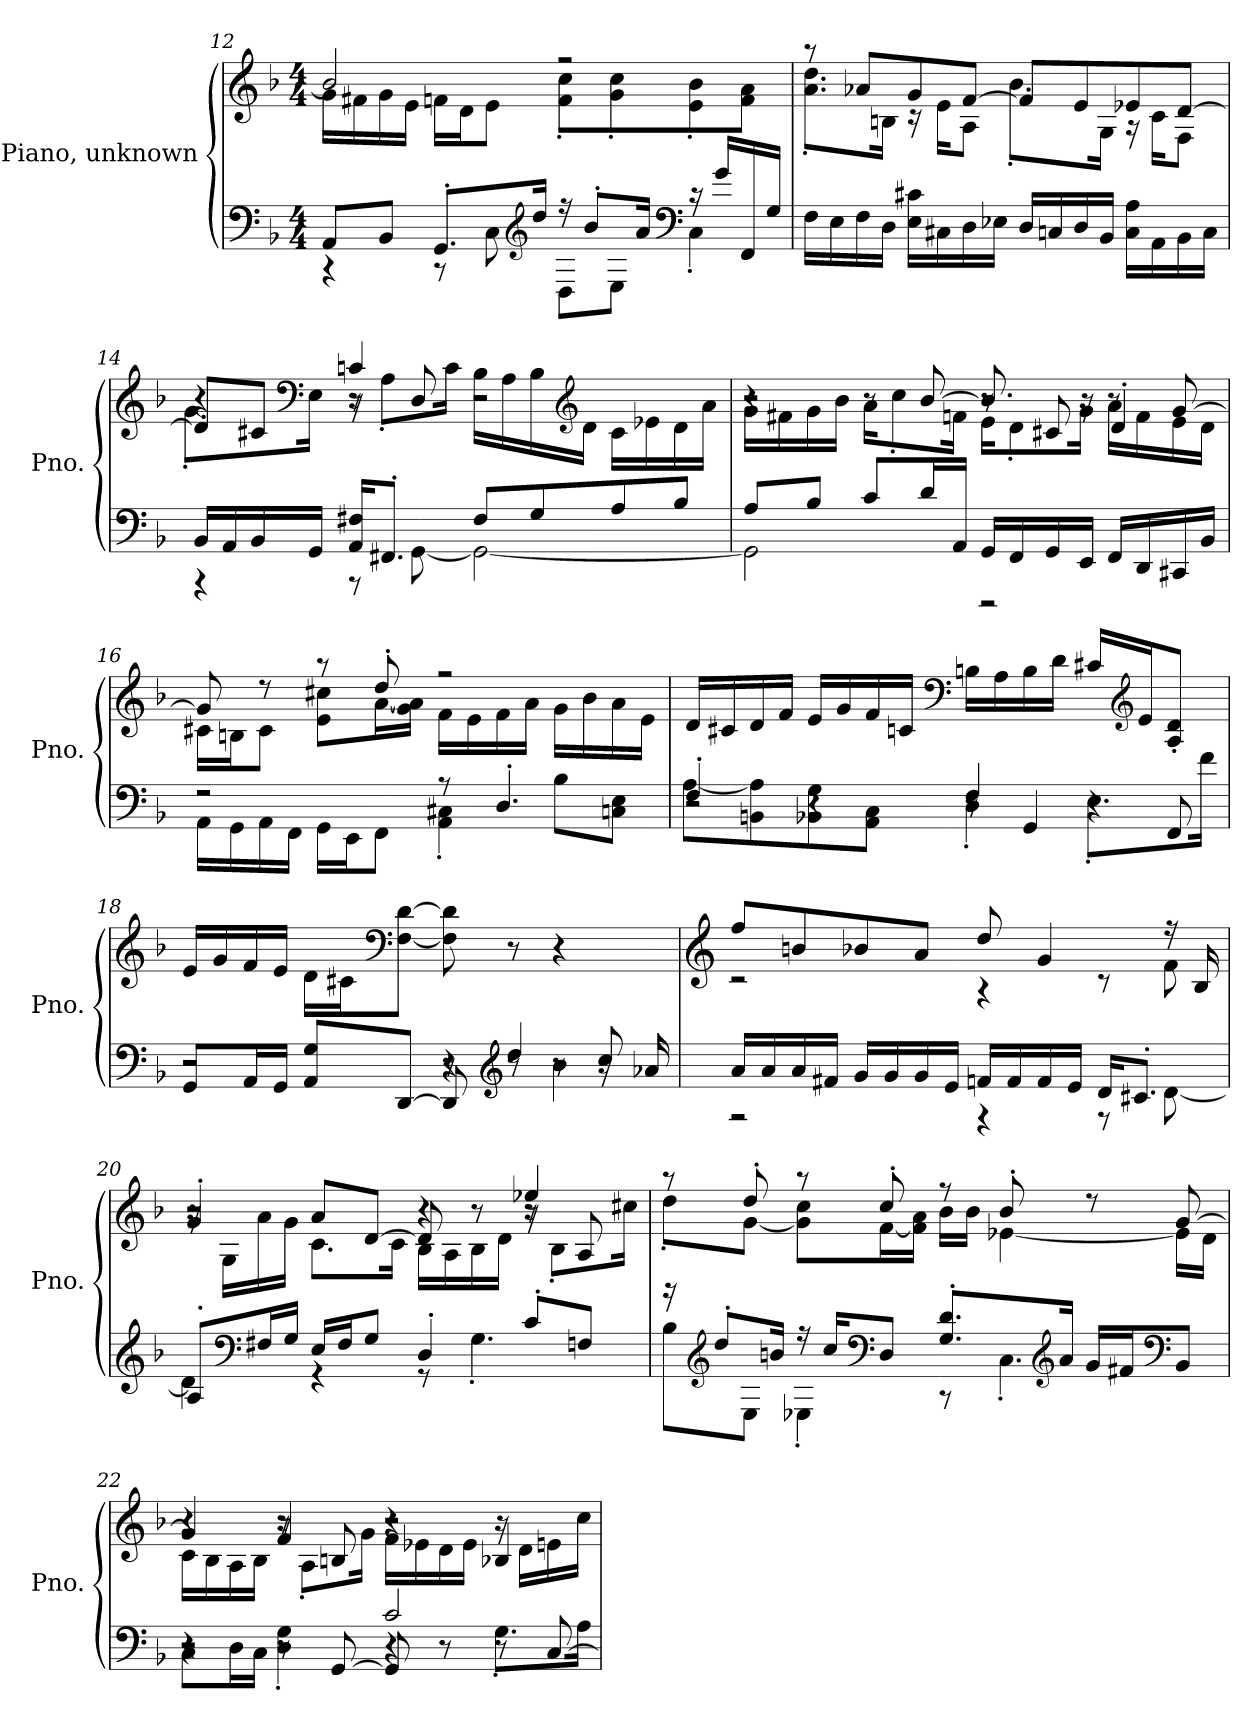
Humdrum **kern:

**kern	**kern
*part1	*part1
*staff2	*staff1
*I"Piano, unknown	*
*I'Pno.	*
*clefF4	*clefG2
*k[b-]	*k[b-]
*M4/4	*M4/4
=12	=12
*^	*^
8AA/L	4r	2b-/]	16g\LL
.	.	.	16f#X\
8BB-/J	.	.	16g\
.	.	.	16e\JJ
8.GG'/L	8r	.	16fn\LL
.	.	.	16d\J
.	8C\	.	8e\J
*clefG2	*	*	*
16dd/Jk	.	.	.
16r	8D\L	2r	8f\' 8cc\'L
8b-'/L	.	.	.
.	8E\J	.	8g\' 8cc\'
16a/Jk	.	.	.
*clefF4	*	*	*
16r	4C'\	.	8e\' 8b-\'
16g/LL	.	.	.
16FF/	.	.	8f\ 8a\J
16G/JJ	.	.	.
*v	*v	*	*
!!LO:LB:g=z	!!
=13	=13	=13
16F\LL	8r	8.a\' 8.dd\'L
16E\	.	.
16F\	8a-X/L	.
16D\JJ	.	16Bn\Jk
16E\ 16c#X\LL	8g/	16r
16C#X\	.	16e\KL
16D\	[8f/J	8A\J
16E-X\JJ	.	.
16D/LL	8f/L]	8.b-'\L
16Cn/	.	.
16D/	8e/	.
16BB-/JJ	.	16G\Jk
16C\ 16A\LL	8e-X/	16r
16AA\	.	16c\KL
16BB-\	[8d/J	8F\J
16C\JJ	.	.
=14	=14	=14
*^	*	*^
16BB-/LL	4r	8d/L]	8.g'\L	4r
16AA/	.	.	.	.
16BB-/	.	8c#X/J	.	.
*	*	*clefF4	*	*
16GG/JJ	.	.	16E\Jk	.
16AA/ 16F#X/KL	8r	4cn/	16r	8r
8.FF#X'/J	.	.	8A'\L	.
.	[8GG\	.	.	8D/
.	.	.	16c\Jk	.
8F#/L	2GG\_	2r	16B-\LL	2r
.	.	.	16A\	.
8G/	.	.	16B-\	.
*	*	*clefG2	*	*
.	.	.	16d\JJ	.
8A/	.	.	16c\LL	.
.	.	.	16e-X\	.
8B-/J	.	.	16d\	.
.	.	.	16a\JJ	.
!!LO:LB:g=z	!!	!!
=15	=15	=15	=15	=15
8A/L	2GG\]	4r	16g\LL	2r
.	.	.	16f#X\	.
8B-/J	.	.	16g\	.
.	.	.	16b-\JJ	.
8c/L	.	8r	16a\KL	.
.	.	.	8cc'\	.
16d/L	.	[8b-/	.	.
16AA/JJ	.	.	16fn\Jk	.
16GG/LL	2r	8.b-/]	16e\KL	8r
16FF/	.	.	8d'\	.
16GG/	.	.	.	8c#X/
16EE/JJ	.	16r	16g\Jk	.
16FF/LL	.	8r	16a\LL	4d'/
16DD/	.	.	16f\	.
16CC#X/	.	[8g/	16e\	.
16BB-/JJ	.	.	16d\JJ	.
*	*	*	*v	*v
=16	=16	=16	=16
2r	16AA\LL	8g/]	16c#X\LL
.	16GG\	.	16Bn\J
.	16AA\	8r	8c#\J
.	16FF\JJ	.	.
.	16GG\LL	8r	8e\ 8cc#X\L
.	16EE\J	.	.
.	8FF\J	8dd'/	[16a\L
.	.	.	16g\ 16a\]JJ
8r	4AA\' 4C#X\'	2r	16f\LL
.	.	.	16e\
4.D'/	.	.	16f\
.	.	.	16a\JJ
.	8B-\L	.	16g\LL
.	.	.	16b-\
.	8Cn\ 8E\J	.	16a\
.	.	.	16e\JJ
*	*	*v	*v
!!LO:LB:g=z
=17	=17	=17
*	*^	*
4F'/	[8A\L	2r	16d/LL
.	.	.	16c#X/
.	8BBn\ 8A\]	.	16d/
.	.	.	16f/JJ
4r	8BB-X\ 8G\	.	16e/LL
.	.	.	16g/
.	8AA\ 8C\J	.	16f/
.	.	.	16cn/JJ
*	*	*	*clefF4
4F/	4D'\	8r	16Bn\LL
.	.	.	16A\
.	.	4GG/	16B\
.	.	.	16d\JJ
4r	8.E'\L	.	16c#X/LL
*	*	*	*clefG2
.	.	.	16e/J
.	.	8FF/	8A/' 8d/'J
.	16f\Jk	.	.
=18	=18	=18	=18
2r	2r	8GG/L	16e/LL
.	.	.	16g/
.	.	16AA/L	16f/
.	.	16GG/JJ	16e/JJ
.	.	8AA/ 8G/L	16d\LL
.	.	.	16c#X\J
*	*	*	*clefF4
.	.	[8DD/J	[8F\ [8d\J
8r	4r	8DD/]	8F\] 8d\]
*clefG2	*	*	*
4dd/	.	8r	8r
.	4b-\	8r	4r
8cc/	.	16r	.
.	.	16a-X/	.
*v	*v	*v	*
!!LO:LB:g=z
=19	=19
*	*clefG2
*^	*^
16a/LL	2r	8ff/L	2r
16a/	.	.	.
16a/	.	8bn/	.
16f#X/JJ	.	.	.
16g/LL	.	8b-X/	.
16g/	.	.	.
16g/	.	8a/J	.
16e/JJ	.	.	.
16fn/LL	4r	8dd/	4r
16f/	.	.	.
16f/	.	4g/	.
16e/JJ	.	.	.
16d/KL	8r	.	8r
8.c#X'/J	.	.	.
.	[8d\	16r	8f\
.	.	16B-/	.
=20	=20	=20	=20
*	*	*	*^
8A'/L	4d\]	4g'/	16r	2r
.	.	.	16G\LL	.
*clefF4	*	*	*	*
16F#X/L	.	.	16a\	.
16G/JJ	.	.	16g\JJ	.
16E/LL	4r	8a/L	8.c\L	.
16F#/J	.	.	.	.
8G/J	.	[8d/J	.	.
.	.	.	16c\Jk	.
4D'/	8r	8d/]	16B-\LL	4r
.	.	.	16A\	.
.	4.G'\	8r	16B-\	.
.	.	.	16d\JJ	.
8c'/L	.	4ee-X/	16r	8r
.	.	.	8B-'\L	.
8Fn/J	.	.	.	8A/
.	.	.	16cc#X\Jk	.
*	*	*	*v	*v
!!LO:LB:g=z
=21	=21	=21	=21
16r	8B-\L	8r	8dd'\L
*clefG2	*	*	*
8dd'/L	.	.	.
.	8E\J	8dd'/	[8g\J
16bn/Jk	.	.	.
16r	4E-X'\	8r	8g\] 8cc\L
16cc/KL	.	.	.
*clefF4	*	*	*
8D/J	.	8cc'/	[16f\L
.	.	.	16f\] 16a\JJ
8.G/' 8.d/'L	8r	8r	16b-\LL
.	.	.	16b-\JJ
.	4.C'\	8b-'/	[4e-X\
*clefG2	*	*	*
16a/Jk	.	.	.
16g/LL	.	8r	.
16f#X/J	.	.	.
*clefF4	*	*	*
8BB-/J	.	[8g/	16e-\LL]
.	.	.	16d\JJ
!!LO:PB:g=z
=22	=22	=22	=22
*	*^	*	*^
2r	8C\L	4r	4g/]	16c\LL	4r
.	.	.	.	16B-\	.
.	16D\L	.	.	16A\	.
.	16C\JJ	.	.	16B-\JJ	.
.	4D\' 4G\'	8r	4f/	16r	8r
.	.	.	.	8A'\L	.
.	.	[8GG/	.	.	8Bn/
.	.	.	.	16g\Jk	.
2c/	4r	8GG/]	2r	16f\LL	4r
.	.	.	.	16e-X\	.
.	.	8r	.	16d\	.
.	.	.	.	16e-\JJ	.
.	8.G'\L	8r	.	16r	4B-X/
.	.	.	.	16d\LL	.
.	.	[8C/	.	16en\	.
.	16A\Jk	.	.	16cc\JJ	.
*v	*v	*v	*	*	*
*	*v	*v	*v
=	=
*-	*-
